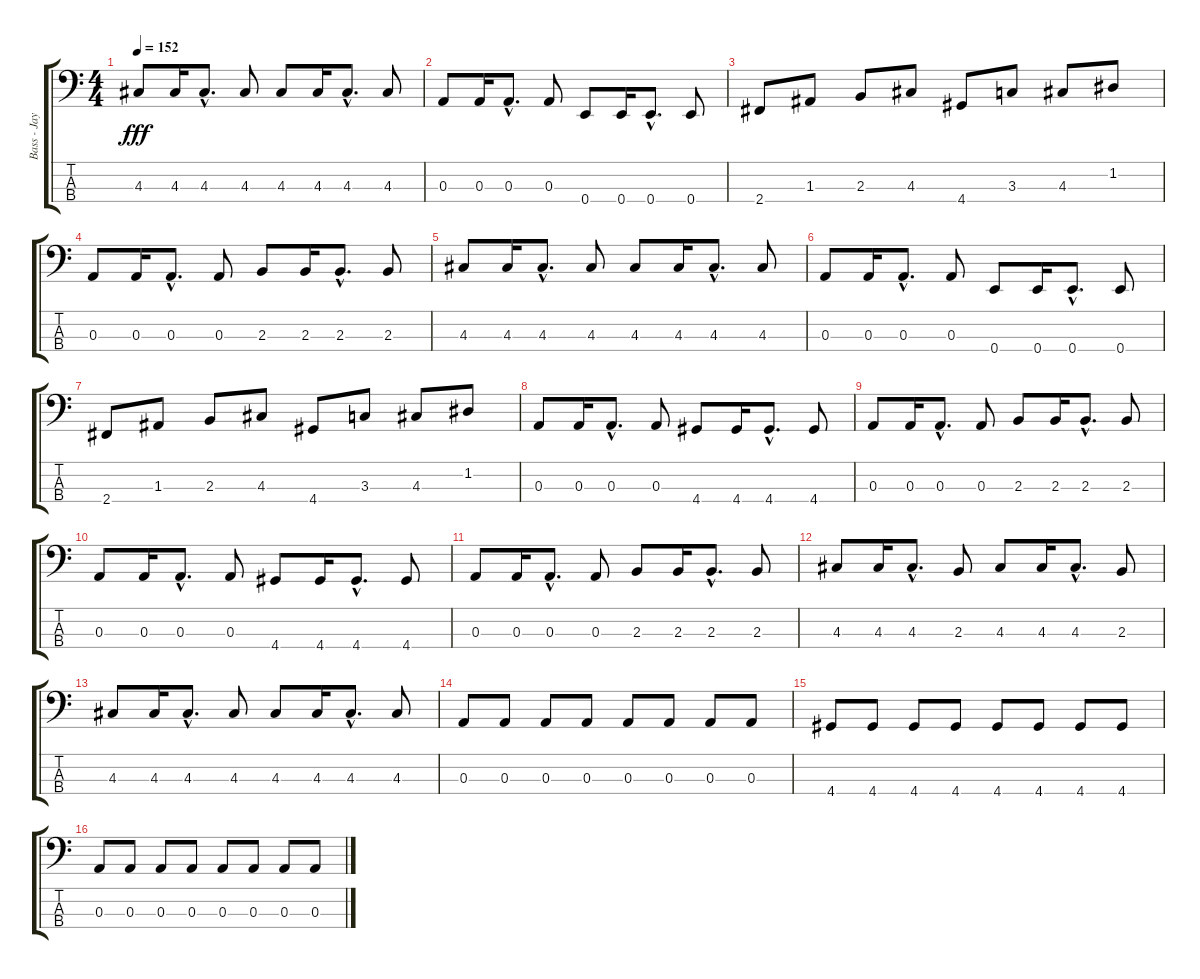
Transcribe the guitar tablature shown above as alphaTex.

\track ("Bass - Jay Bentley" "Bass - Jay") {instrument electricbasspick}
\staff {score tabs}
\tuning (G2 D2 A1 E1) {hide}
\ts (4 4)
\tempo 152
\clef f4
\ks c
4.3.8{dy fff} 4.3.16 4.3{hac}.8{d} 4.3.8 4.3.8 4.3.16 4.3{hac}.8{d} 4.3.8 |
0.3.8 0.3.16 0.3{hac}.8{d} 0.3.8 0.4.8 0.4.16 0.4{hac}.8{d} 0.4.8 |
2.4.8 1.3.8 2.3.8 4.3.8 4.4.8 3.3.8 4.3.8 1.2.8 |
0.3.8 0.3.16 0.3{hac}.8{d} 0.3.8 2.3.8 2.3.16 2.3{hac}.8{d} 2.3.8 |
4.3.8 4.3.16 4.3{hac}.8{d} 4.3.8 4.3.8 4.3.16 4.3{hac}.8{d} 4.3.8 |
0.3.8 0.3.16 0.3{hac}.8{d} 0.3.8 0.4.8 0.4.16 0.4{hac}.8{d} 0.4.8 |
2.4.8 1.3.8 2.3.8 4.3.8 4.4.8 3.3.8 4.3.8 1.2.8 |
0.3.8 0.3.16 0.3{hac}.8{d} 0.3.8 4.4.8 4.4.16 4.4{hac}.8{d} 4.4.8 |
0.3.8 0.3.16 0.3{hac}.8{d} 0.3.8 2.3.8 2.3.16 2.3{hac}.8{d} 2.3.8 |
0.3.8 0.3.16 0.3{hac}.8{d} 0.3.8 4.4.8 4.4.16 4.4{hac}.8{d} 4.4.8 |
0.3.8 0.3.16 0.3{hac}.8{d} 0.3.8 2.3.8 2.3.16 2.3{hac}.8{d} 2.3.8 |
4.3.8 4.3.16 4.3{hac}.8{d} 2.3.8 4.3.8 4.3.16 4.3{hac}.8{d} 2.3.8 |
4.3.8 4.3.16 4.3{hac}.8{d} 4.3.8 4.3.8 4.3.16 4.3{hac}.8{d} 4.3.8 |
0.3.8 0.3.8 0.3.8 0.3.8 0.3.8 0.3.8 0.3.8 0.3.8 |
4.4.8 4.4.8 4.4.8 4.4.8 4.4.8 4.4.8 4.4.8 4.4.8 |
0.3.8 0.3.8 0.3.8 0.3.8 0.3.8 0.3.8 0.3.8 0.3.8
